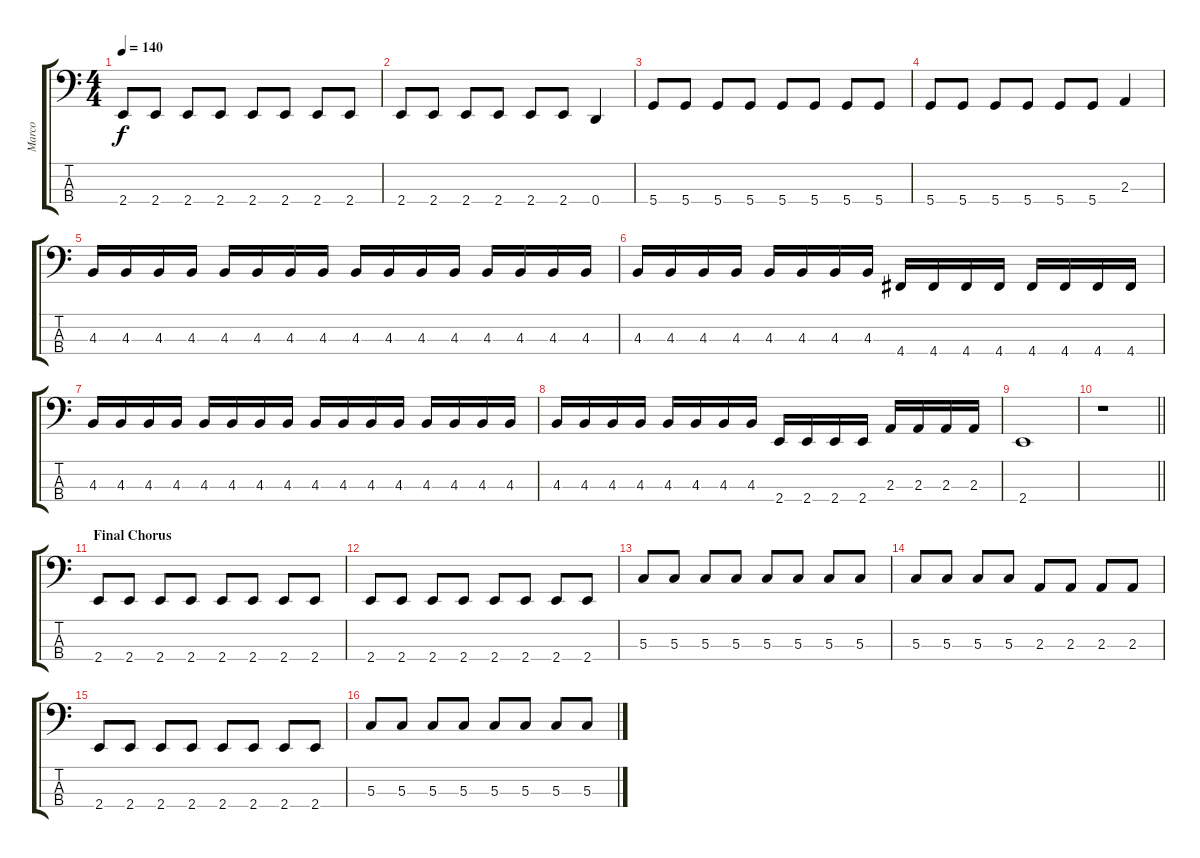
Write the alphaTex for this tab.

\track ("Marco" "Marco") {instrument electricbassfinger}
\staff {score tabs}
\tuning (F2 C2 G1 D1) {hide}
\ts (4 4)
\tempo 140
\clef f4
\ks aminor
2.4.8{dy f} 2.4.8 2.4.8 2.4.8 2.4.8 2.4.8 2.4.8 2.4.8 |
2.4.8 2.4.8 2.4.8 2.4.8 2.4.8 2.4.8 0.4.4 |
5.4.8 5.4.8 5.4.8 5.4.8 5.4.8 5.4.8 5.4.8 5.4.8 |
5.4.8 5.4.8 5.4.8 5.4.8 5.4.8 5.4.8 2.3.4 |
4.3.16 4.3.16 4.3.16 4.3.16 4.3.16 4.3.16 4.3.16 4.3.16 4.3.16 4.3.16 4.3.16 4.3.16 4.3.16 4.3.16 4.3.16 4.3.16 |
4.3.16 4.3.16 4.3.16 4.3.16 4.3.16 4.3.16 4.3.16 4.3.16 4.4.16 4.4.16 4.4.16 4.4.16 4.4.16 4.4.16 4.4.16 4.4.16 |
4.3.16 4.3.16 4.3.16 4.3.16 4.3.16 4.3.16 4.3.16 4.3.16 4.3.16 4.3.16 4.3.16 4.3.16 4.3.16 4.3.16 4.3.16 4.3.16 |
4.3.16 4.3.16 4.3.16 4.3.16 4.3.16 4.3.16 4.3.16 4.3.16 2.4.16 2.4.16 2.4.16 2.4.16 2.3.16 2.3.16 2.3.16 2.3.16 |
2.4.1 |
\barLineRight lightlight
r.1 |
\section ("" "Final Chorus")
2.4.8 2.4.8 2.4.8 2.4.8 2.4.8 2.4.8 2.4.8 2.4.8 |
2.4.8 2.4.8 2.4.8 2.4.8 2.4.8 2.4.8 2.4.8 2.4.8 |
5.3.8 5.3.8 5.3.8 5.3.8 5.3.8 5.3.8 5.3.8 5.3.8 |
5.3.8 5.3.8 5.3.8 5.3.8 2.3.8 2.3.8 2.3.8 2.3.8 |
2.4.8 2.4.8 2.4.8 2.4.8 2.4.8 2.4.8 2.4.8 2.4.8 |
5.3.8 5.3.8 5.3.8 5.3.8 5.3.8 5.3.8 5.3.8 5.3.8
